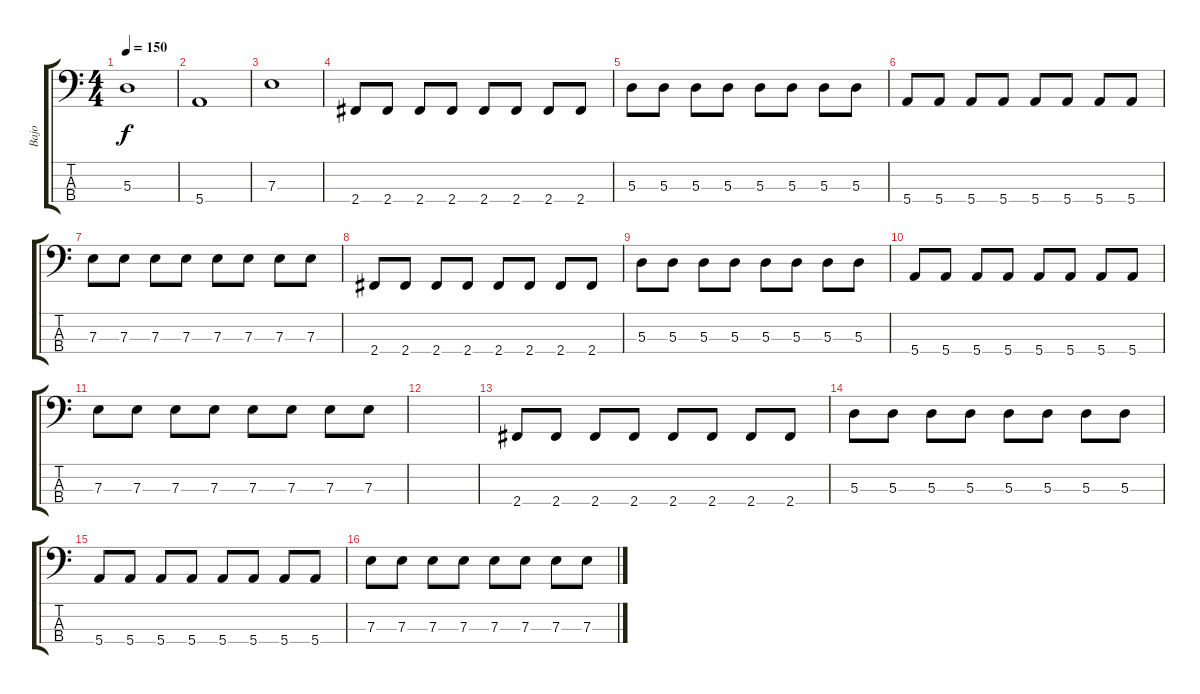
\track ("Bajo" "Bajo") {instrument electricbassfinger}
\staff {score tabs}
\tuning (G2 D2 A1 E1) {hide}
\ts (4 4)
\tempo 150
\clef f4
\ks c
5.3.1{dy f} |
5.4.1 |
7.3.1 |
2.4.8 2.4.8 2.4.8 2.4.8 2.4.8 2.4.8 2.4.8 2.4.8 |
5.3.8 5.3.8 5.3.8 5.3.8 5.3.8 5.3.8 5.3.8 5.3.8 |
5.4.8 5.4.8 5.4.8 5.4.8 5.4.8 5.4.8 5.4.8 5.4.8 |
7.3.8 7.3.8 7.3.8 7.3.8 7.3.8 7.3.8 7.3.8 7.3.8 |
2.4.8 2.4.8 2.4.8 2.4.8 2.4.8 2.4.8 2.4.8 2.4.8 |
5.3.8 5.3.8 5.3.8 5.3.8 5.3.8 5.3.8 5.3.8 5.3.8 |
5.4.8 5.4.8 5.4.8 5.4.8 5.4.8 5.4.8 5.4.8 5.4.8 |
7.3.8 7.3.8 7.3.8 7.3.8 7.3.8 7.3.8 7.3.8 7.3.8 |
|
2.4.8 2.4.8 2.4.8 2.4.8 2.4.8 2.4.8 2.4.8 2.4.8 |
5.3.8 5.3.8 5.3.8 5.3.8 5.3.8 5.3.8 5.3.8 5.3.8 |
5.4.8 5.4.8 5.4.8 5.4.8 5.4.8 5.4.8 5.4.8 5.4.8 |
7.3.8 7.3.8 7.3.8 7.3.8 7.3.8 7.3.8 7.3.8 7.3.8
